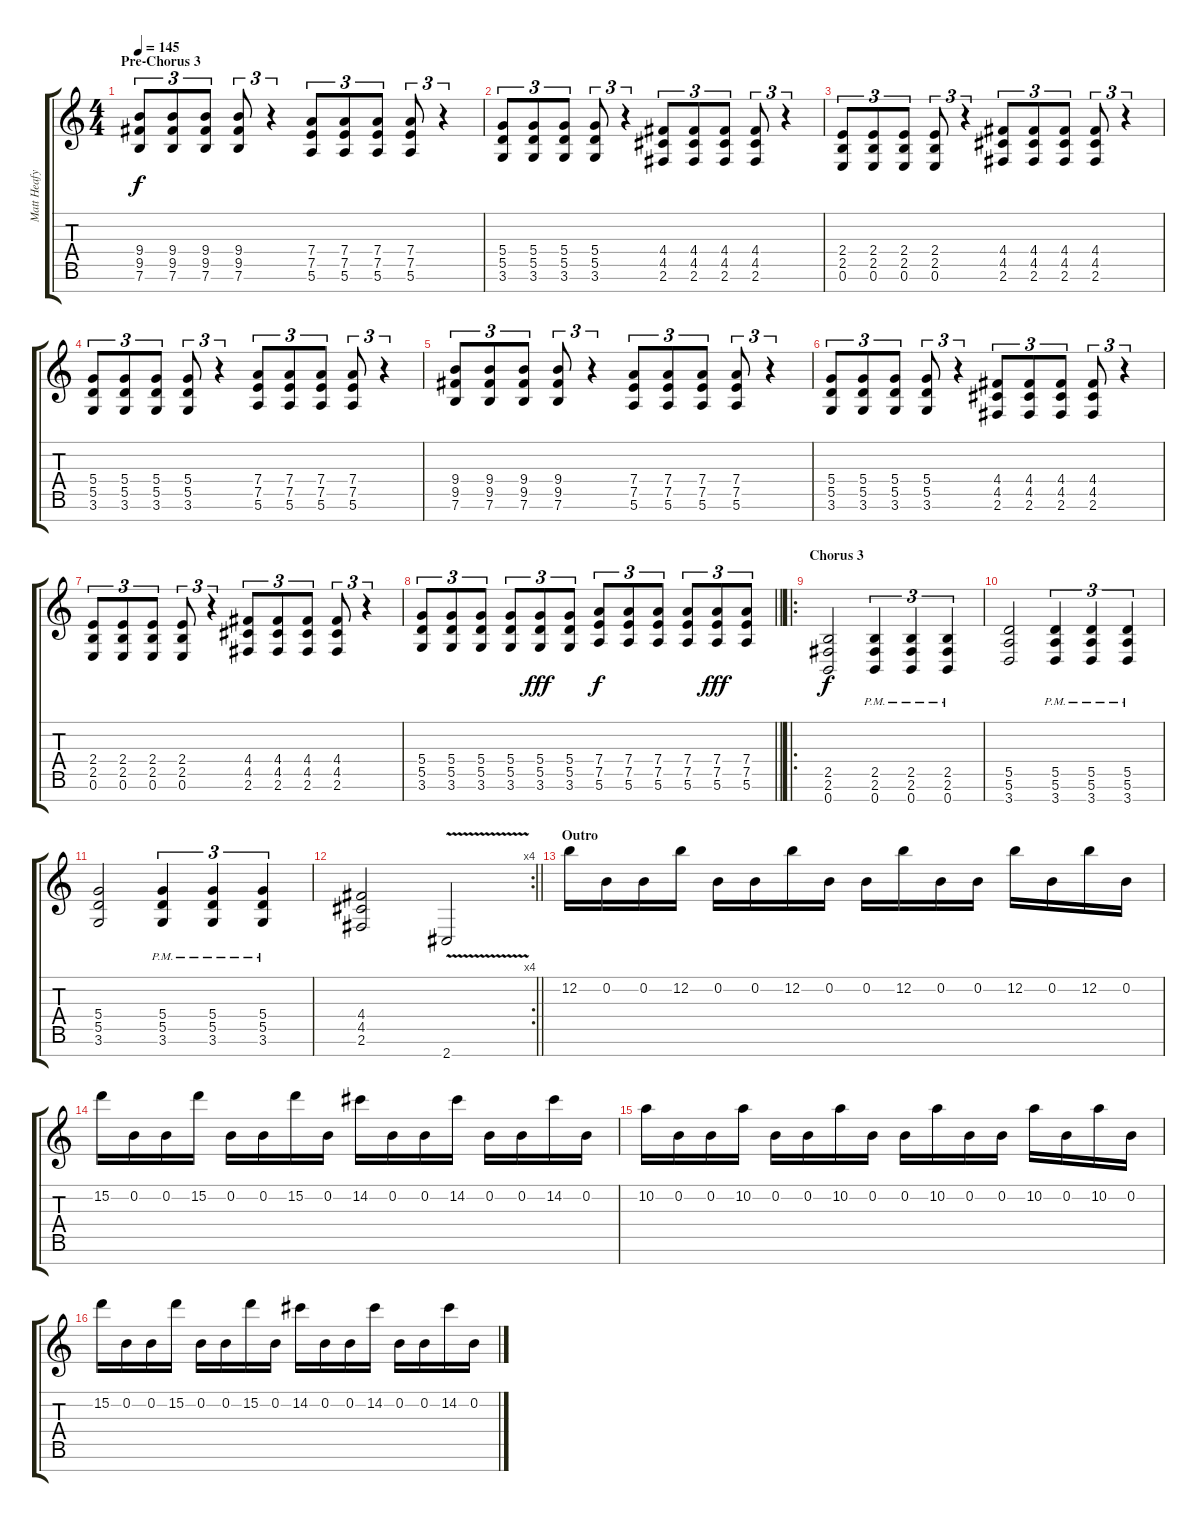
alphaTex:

\track ("Matt Heafy" "Matt Heafy") {instrument distortionguitar}
\staff {score tabs}
\tuning (E4 B3 G3 D3 A2 E2 B1) {hide}
\ts (4 4)
\section ("" "Pre-Chorus 3")
\tempo 145
\clef g2
\ks c
(9.4 9.5 7.6).8{tu (3 2) dy f} (9.4 9.5 7.6).8{tu (3 2)} (9.4 9.5 7.6).8{tu (3 2)} (9.4 9.5 7.6).8{tu (3 2)} r.4{tu (3 2)} (7.4 7.5 5.6).8{tu (3 2)} (7.4 7.5 5.6).8{tu (3 2)} (7.4 7.5 5.6).8{tu (3 2)} (7.4 7.5 5.6).8{tu (3 2)} r.4{tu (3 2)} |
(5.4 5.5 3.6).8{tu (3 2)} (5.4 5.5 3.6).8{tu (3 2)} (5.4 5.5 3.6).8{tu (3 2)} (5.4 5.5 3.6).8{tu (3 2)} r.4{tu (3 2)} (4.4 4.5 2.6).8{tu (3 2)} (4.4 4.5 2.6).8{tu (3 2)} (4.4 4.5 2.6).8{tu (3 2)} (4.4 4.5 2.6).8{tu (3 2)} r.4{tu (3 2)} |
(2.4 2.5 0.6).8{tu (3 2)} (2.4 2.5 0.6).8{tu (3 2)} (2.4 2.5 0.6).8{tu (3 2)} (2.4 2.5 0.6).8{tu (3 2)} r.4{tu (3 2)} (4.4 4.5 2.6).8{tu (3 2)} (4.4 4.5 2.6).8{tu (3 2)} (4.4 4.5 2.6).8{tu (3 2)} (4.4 4.5 2.6).8{tu (3 2)} r.4{tu (3 2)} |
(5.4 5.5 3.6).8{tu (3 2)} (5.4 5.5 3.6).8{tu (3 2)} (5.4 5.5 3.6).8{tu (3 2)} (5.4 5.5 3.6).8{tu (3 2)} r.4{tu (3 2)} (7.4 7.5 5.6).8{tu (3 2)} (7.4 7.5 5.6).8{tu (3 2)} (7.4 7.5 5.6).8{tu (3 2)} (7.4 7.5 5.6).8{tu (3 2)} r.4{tu (3 2)} |
(9.4 9.5 7.6).8{tu (3 2)} (9.4 9.5 7.6).8{tu (3 2)} (9.4 9.5 7.6).8{tu (3 2)} (9.4 9.5 7.6).8{tu (3 2)} r.4{tu (3 2)} (7.4 7.5 5.6).8{tu (3 2)} (7.4 7.5 5.6).8{tu (3 2)} (7.4 7.5 5.6).8{tu (3 2)} (7.4 7.5 5.6).8{tu (3 2)} r.4{tu (3 2)} |
(5.4 5.5 3.6).8{tu (3 2)} (5.4 5.5 3.6).8{tu (3 2)} (5.4 5.5 3.6).8{tu (3 2)} (5.4 5.5 3.6).8{tu (3 2)} r.4{tu (3 2)} (4.4 4.5 2.6).8{tu (3 2)} (4.4 4.5 2.6).8{tu (3 2)} (4.4 4.5 2.6).8{tu (3 2)} (4.4 4.5 2.6).8{tu (3 2)} r.4{tu (3 2)} |
(2.4 2.5 0.6).8{tu (3 2)} (2.4 2.5 0.6).8{tu (3 2)} (2.4 2.5 0.6).8{tu (3 2)} (2.4 2.5 0.6).8{tu (3 2)} r.4{tu (3 2)} (4.4 4.5 2.6).8{tu (3 2)} (4.4 4.5 2.6).8{tu (3 2)} (4.4 4.5 2.6).8{tu (3 2)} (4.4 4.5 2.6).8{tu (3 2)} r.4{tu (3 2)} |
\barLineRight lightlight
(5.4 5.5 3.6).8{tu (3 2)} (5.4 5.5 3.6).8{tu (3 2)} (5.4 5.5 3.6).8{tu (3 2)} (5.4 5.5 3.6).8{tu (3 2)} (5.4 5.5 3.6).8{tu (3 2) dy fff} (5.4 5.5 3.6).8{tu (3 2)} (7.4 7.5 5.6).8{tu (3 2) dy f} (7.4 7.5 5.6).8{tu (3 2)} (7.4 7.5 5.6).8{tu (3 2)} (7.4 7.5 5.6).8{tu (3 2)} (7.4 7.5 5.6).8{tu (3 2) dy fff} (7.4 7.5 5.6).8{tu (3 2)} |
\ro
\section ("" "Chorus 3")
(2.5 2.6 0.7).2{dy f} (2.5{pm} 2.6{pm} 0.7{pm}).4{tu (3 2)} (2.5{pm} 2.6{pm} 0.7{pm}).4{tu (3 2)} (2.5{pm} 2.6{pm} 0.7{pm}).4{tu (3 2)} |
(5.5 5.6 3.7).2 (5.5{pm} 5.6{pm} 3.7{pm}).4{tu (3 2)} (5.5{pm} 5.6{pm} 3.7{pm}).4{tu (3 2)} (5.5{pm} 5.6{pm} 3.7{pm}).4{tu (3 2)} |
(5.4 5.5 3.6).2 (5.4{pm} 5.5{pm} 3.6{pm}).4{tu (3 2)} (5.4{pm} 5.5{pm} 3.6{pm}).4{tu (3 2)} (5.4{pm} 5.5{pm} 3.6{pm}).4{tu (3 2)} |
\rc 4
\barLineRight lightlight
(4.4 4.5 2.6).2 2.7{v}.2 |
\section ("" "Outro")
12.2.16 0.2.16 0.2.16 12.2.16 0.2.16 0.2.16 12.2.16 0.2.16 0.2.16 12.2.16 0.2.16 0.2.16 12.2.16 0.2.16 12.2.16 0.2.16 |
15.2.16 0.2.16 0.2.16 15.2.16 0.2.16 0.2.16 15.2.16 0.2.16 14.2.16 0.2.16 0.2.16 14.2.16 0.2.16 0.2.16 14.2.16 0.2.16 |
10.2.16 0.2.16 0.2.16 10.2.16 0.2.16 0.2.16 10.2.16 0.2.16 0.2.16 10.2.16 0.2.16 0.2.16 10.2.16 0.2.16 10.2.16 0.2.16 |
15.2.16 0.2.16 0.2.16 15.2.16 0.2.16 0.2.16 15.2.16 0.2.16 14.2.16 0.2.16 0.2.16 14.2.16 0.2.16 0.2.16 14.2.16 0.2.16
